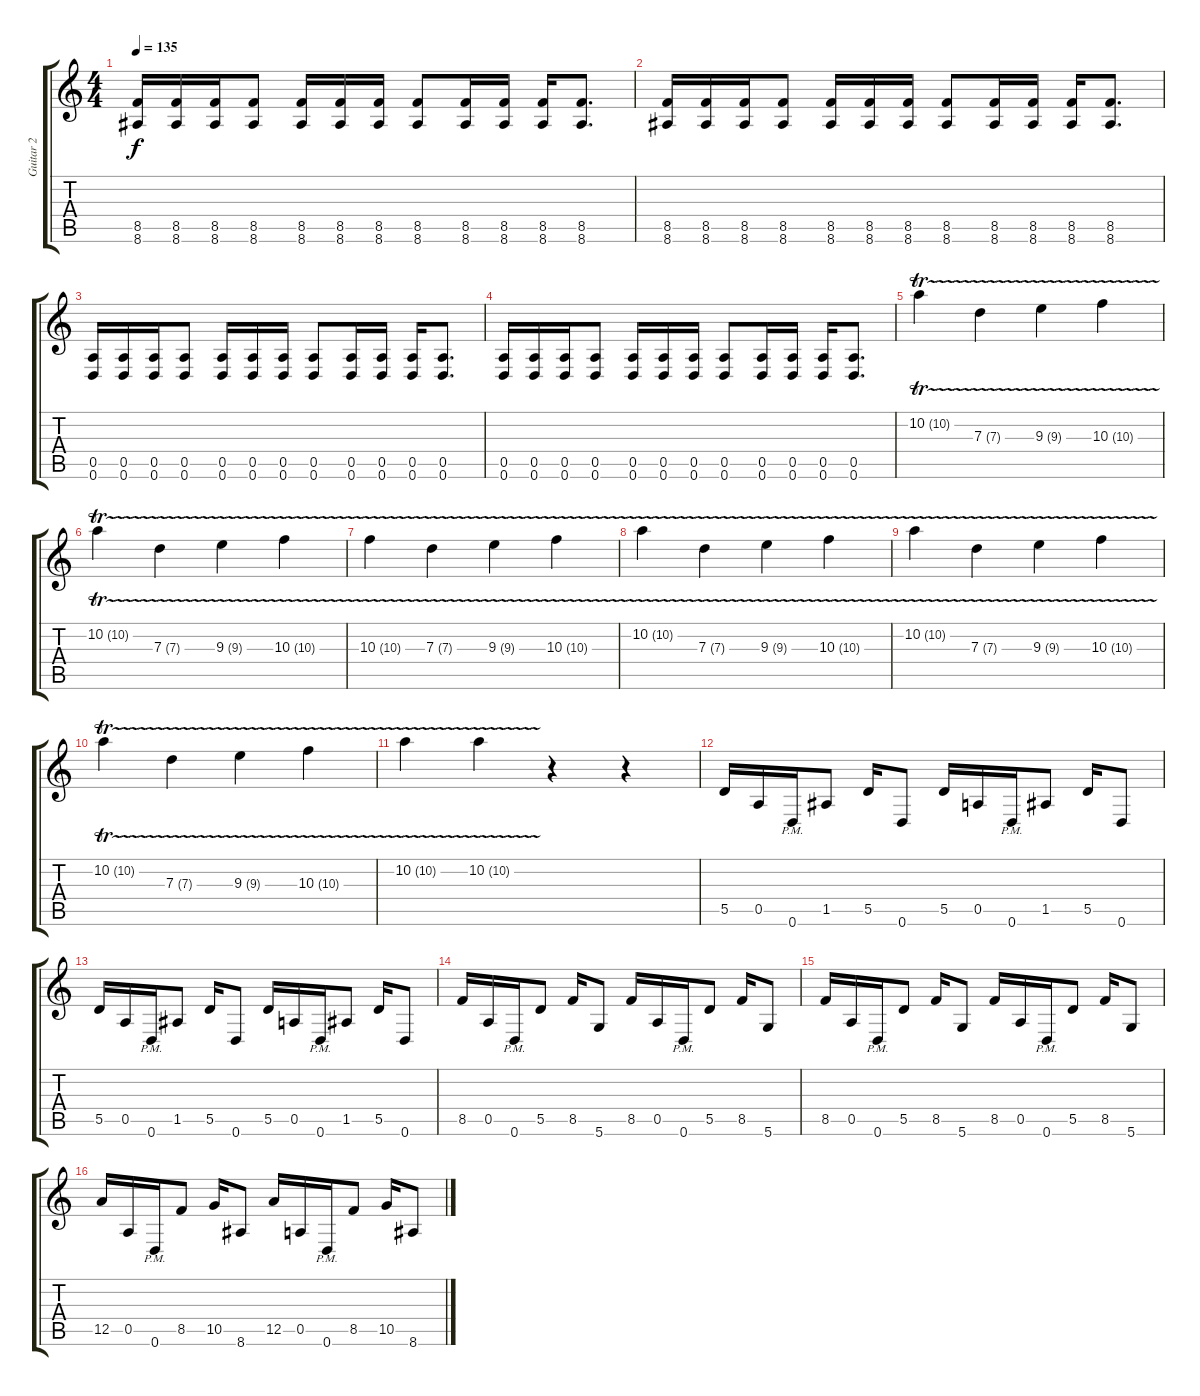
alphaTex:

\track ("Guitar 2" "Guitar 2") {instrument distortionguitar}
\staff {score tabs}
\tuning (E4 B3 G3 D3 A2 D2) {hide}
\ts (4 4)
\tempo 135
\clef g2
\ks c
(8.5 8.6).16{dy f} (8.5 8.6).16 (8.5 8.6).16 (8.5 8.6).8 (8.5 8.6).16 (8.5 8.6).16 (8.5 8.6).16 (8.5 8.6).8 (8.5 8.6).16 (8.5 8.6).16 (8.5 8.6).16 (8.5 8.6).8{d} |
(8.5 8.6).16 (8.5 8.6).16 (8.5 8.6).16 (8.5 8.6).8 (8.5 8.6).16 (8.5 8.6).16 (8.5 8.6).16 (8.5 8.6).8 (8.5 8.6).16 (8.5 8.6).16 (8.5 8.6).16 (8.5 8.6).8{d} |
(0.5 0.6).16 (0.5 0.6).16 (0.5 0.6).16 (0.5 0.6).8 (0.5 0.6).16 (0.5 0.6).16 (0.5 0.6).16 (0.5 0.6).8 (0.5 0.6).16 (0.5 0.6).16 (0.5 0.6).16 (0.5 0.6).8{d} |
(0.5 0.6).16 (0.5 0.6).16 (0.5 0.6).16 (0.5 0.6).8 (0.5 0.6).16 (0.5 0.6).16 (0.5 0.6).16 (0.5 0.6).8 (0.5 0.6).16 (0.5 0.6).16 (0.5 0.6).16 (0.5 0.6).8{d} |
10.2{tr (10 32)}.4 7.3{tr (7 32)}.4 9.3{tr (9 32)}.4 10.3{tr (10 32)}.4 |
10.2{tr (10 32)}.4 7.3{tr (7 32)}.4 9.3{tr (9 32)}.4 10.3{tr (10 32)}.4 |
10.3{tr (10 32)}.4 7.3{tr (7 32)}.4 9.3{tr (9 32)}.4 10.3{tr (10 32)}.4 |
10.2{tr (10 32)}.4 7.3{tr (7 32)}.4 9.3{tr (9 32)}.4 10.3{tr (10 32)}.4 |
10.2{tr (10 32)}.4 7.3{tr (7 32)}.4 9.3{tr (9 32)}.4 10.3{tr (10 32)}.4 |
10.2{tr (10 32)}.4 7.3{tr (7 32)}.4 9.3{tr (9 32)}.4 10.3{tr (10 32)}.4 |
10.2{tr (10 16)}.4 10.2{tr (10 16)}.4 r.4 r.4 |
5.5.16 0.5.16 0.6{pm}.16 1.5.8 5.5.16 0.6.8 5.5.16 0.5.16 0.6{pm}.16 1.5.8 5.5.16 0.6.8 |
5.5.16 0.5.16 0.6{pm}.16 1.5.8 5.5.16 0.6.8 5.5.16 0.5.16 0.6{pm}.16 1.5.8 5.5.16 0.6.8 |
8.5.16 0.5.16 0.6{pm}.16 5.5.8 8.5.16 5.6.8 8.5.16 0.5.16 0.6{pm}.16 5.5.8 8.5.16 5.6.8 |
8.5.16 0.5.16 0.6{pm}.16 5.5.8 8.5.16 5.6.8 8.5.16 0.5.16 0.6{pm}.16 5.5.8 8.5.16 5.6.8 |
12.5.16 0.5.16 0.6{pm}.16 8.5.8 10.5.16 8.6.8 12.5.16 0.5.16 0.6{pm}.16 8.5.8 10.5.16 8.6.8
